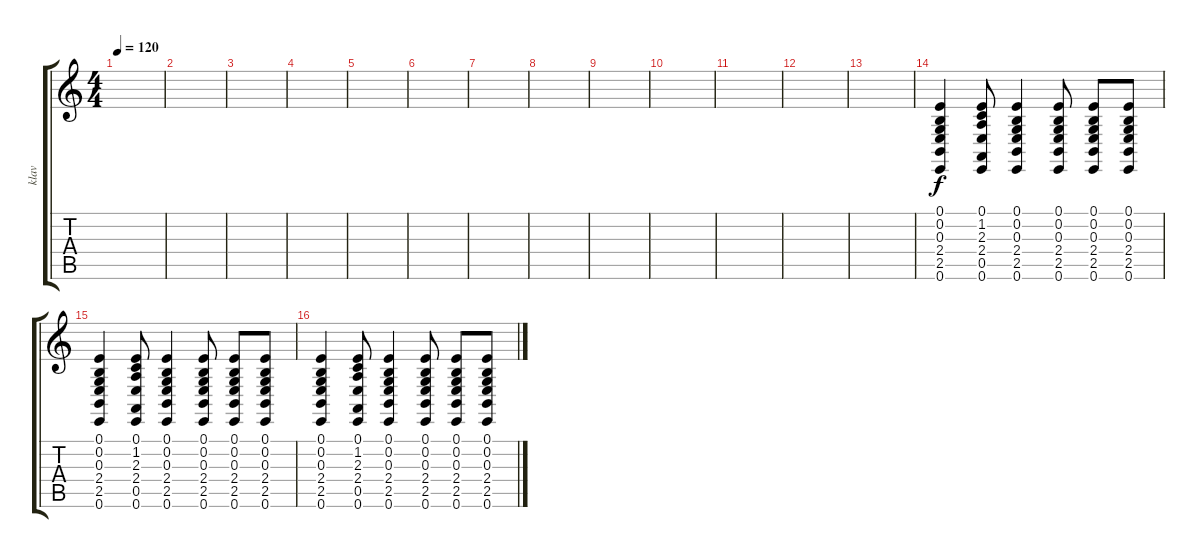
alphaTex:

\track ("klav" "klav") {instrument brightacousticpiano}
\staff {score tabs}
\tuning (E4 B3 G3 D3 A2 E2) {hide}
\ts (4 4)
\tempo 120
\clef g2
\ks c
|
|
|
|
|
|
|
|
|
|
|
|
|
(0.1 0.2 0.3 2.4 2.5 0.6).4{volume 16} (0.1 1.2 2.3 2.4 0.5 0.6).8 (0.1 0.2 0.3 2.4 2.5 0.6).4 (0.1 0.2 0.3 2.4 2.5 0.6).8 (0.1 0.2 0.3 2.4 2.5 0.6).8 (0.1 0.2 0.3 2.4 2.5 0.6).8 |
(0.1 0.2 0.3 2.4 2.5 0.6).4 (0.1 1.2 2.3 2.4 0.5 0.6).8 (0.1 0.2 0.3 2.4 2.5 0.6).4 (0.1 0.2 0.3 2.4 2.5 0.6).8 (0.1 0.2 0.3 2.4 2.5 0.6).8 (0.1 0.2 0.3 2.4 2.5 0.6).8 |
(0.1 0.2 0.3 2.4 2.5 0.6).4 (0.1 1.2 2.3 2.4 0.5 0.6).8 (0.1 0.2 0.3 2.4 2.5 0.6).4 (0.1 0.2 0.3 2.4 2.5 0.6).8 (0.1 0.2 0.3 2.4 2.5 0.6).8 (0.1 0.2 0.3 2.4 2.5 0.6).8
